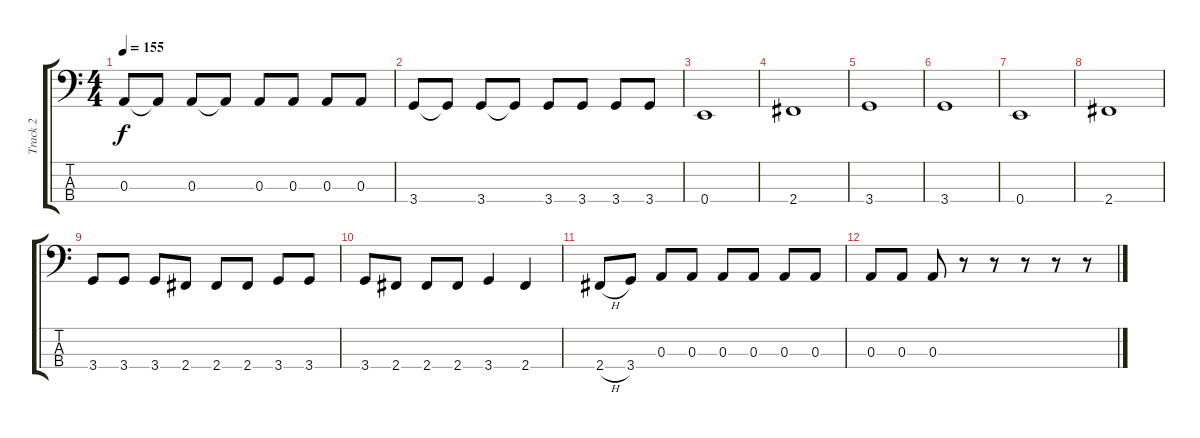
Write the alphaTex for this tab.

\track ("Track 2" "Track 2") {instrument electricbassfinger}
\staff {score tabs}
\tuning (G2 D2 A1 E1) {hide}
\ts (4 4)
\tempo 155
\clef f4
\ks c
0.3.8{dy f} 0.3{t}.8 0.3.8 0.3{t}.8 0.3.8 0.3.8 0.3.8 0.3.8 |
3.4.8 3.4{t}.8 3.4.8 3.4{t}.8 3.4.8 3.4.8 3.4.8 3.4.8 |
0.4.1 |
2.4.1 |
3.4.1 |
3.4.1 |
0.4.1 |
2.4.1 |
3.4.8 3.4.8 3.4.8 2.4.8 2.4.8 2.4.8 3.4.8 3.4.8 |
3.4.8 2.4.8 2.4.8 2.4.8 3.4.4 2.4.4 |
2.4{h}.8 3.4.8 0.3.8 0.3.8 0.3.8 0.3.8 0.3.8 0.3.8 |
0.3.8 0.3.8 0.3.8 r.8 r.8 r.8 r.8 r.8
